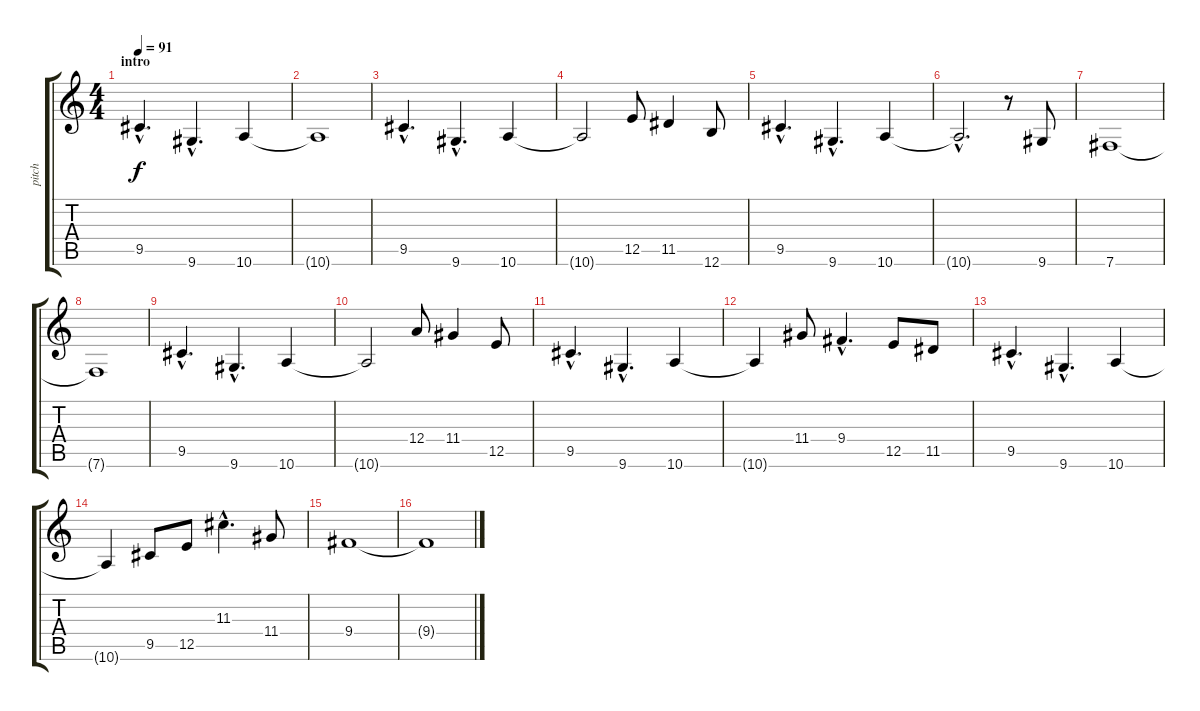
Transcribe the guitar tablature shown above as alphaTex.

\track ("pitch" "pitch") {instrument distortionguitar}
\staff {score tabs}
\tuning (B3 Gb3 D3 A2 E2 B1) {hide}
\ts (4 4)
\section ("" "intro")
\tempo 91
\tempo 138
\tempo 91
\clef g2
\ks c
9.5{hac}.4{d dy f instrument distortionguitar} 9.6{hac}.4{d} 10.6.4 |
10.6{t}.1 |
9.5{hac}.4{d} 9.6{hac}.4{d} 10.6.4 |
10.6{t}.2 12.5.8 11.5.4 12.6.8 |
9.5{hac}.4{d} 9.6{hac}.4{d} 10.6.4 |
10.6{hac t}.2{d} r.8 9.6.8 |
7.6.1 |
7.6{t}.1 |
9.5{hac}.4{d} 9.6{hac}.4{d} 10.6.4 |
10.6{t}.2 12.4.8 11.4.4 12.5.8 |
9.5{hac}.4{d} 9.6{hac}.4{d} 10.6.4 |
10.6{t}.4 11.4.8 9.4{hac}.4{d} 12.5.8 11.5.8 |
9.5{hac}.4{d} 9.6{hac}.4{d} 10.6.4 |
10.6{t}.4 9.5.8 12.5.8 11.3{hac}.4{d} 11.4.8 |
9.4.1 |
9.4{t}.1
